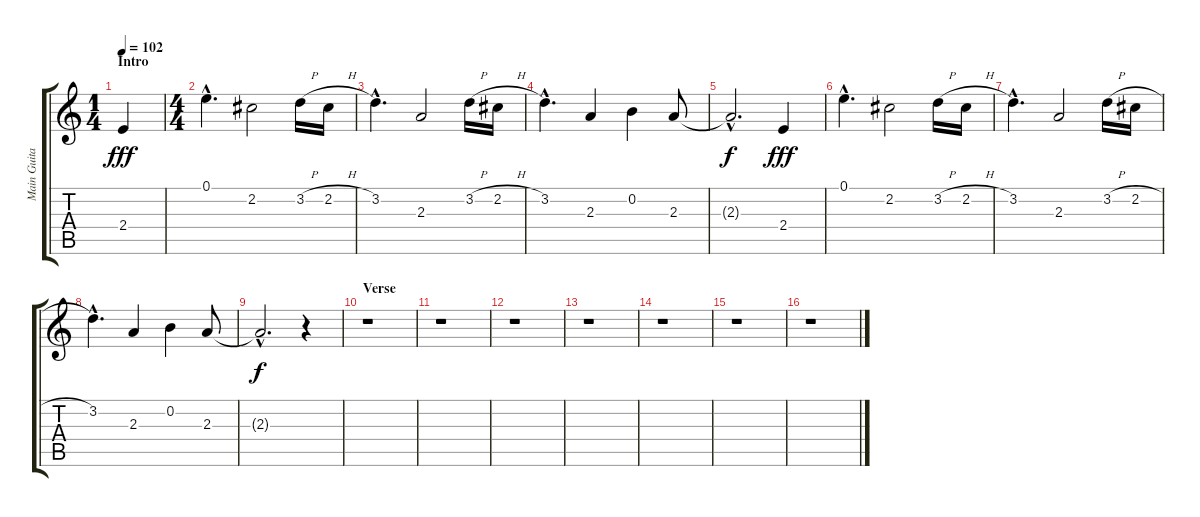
\track ("Main Guitar Riff" "Main Guita") {instrument acousticguitarsteel}
\staff {score tabs}
\tuning (E4 B3 G3 D3 A2 E2) {hide}
\ts (1 4)
\section ("" "Intro")
\tempo 102
\clef g2
\ks c
2.4.4{dy fff instrument acousticguitarsteel} |
\ts (4 4)
0.1{hac}.4{d} 2.2.2 3.2{h}.16 2.2{h}.16 |
3.2{hac}.4{d} 2.3.2 3.2{h}.16 2.2{h}.16 |
3.2{hac}.4{d} 2.3.4 0.2.4 2.3.8 |
2.3{hac t}.2{d dy f} 2.4.4{dy fff} |
0.1{hac}.4{d} 2.2.2 3.2{h}.16 2.2{h}.16 |
3.2{hac}.4{d} 2.3.2 3.2{h}.16 2.2{h}.16 |
3.2{hac}.4{d} 2.3.4 0.2.4 2.3.8 |
2.3{hac t}.2{d dy f} r.4 |
\section ("" "Verse")
r.1 |
r.1 |
r.1 |
r.1 |
r.1 |
r.1 |
r.1
